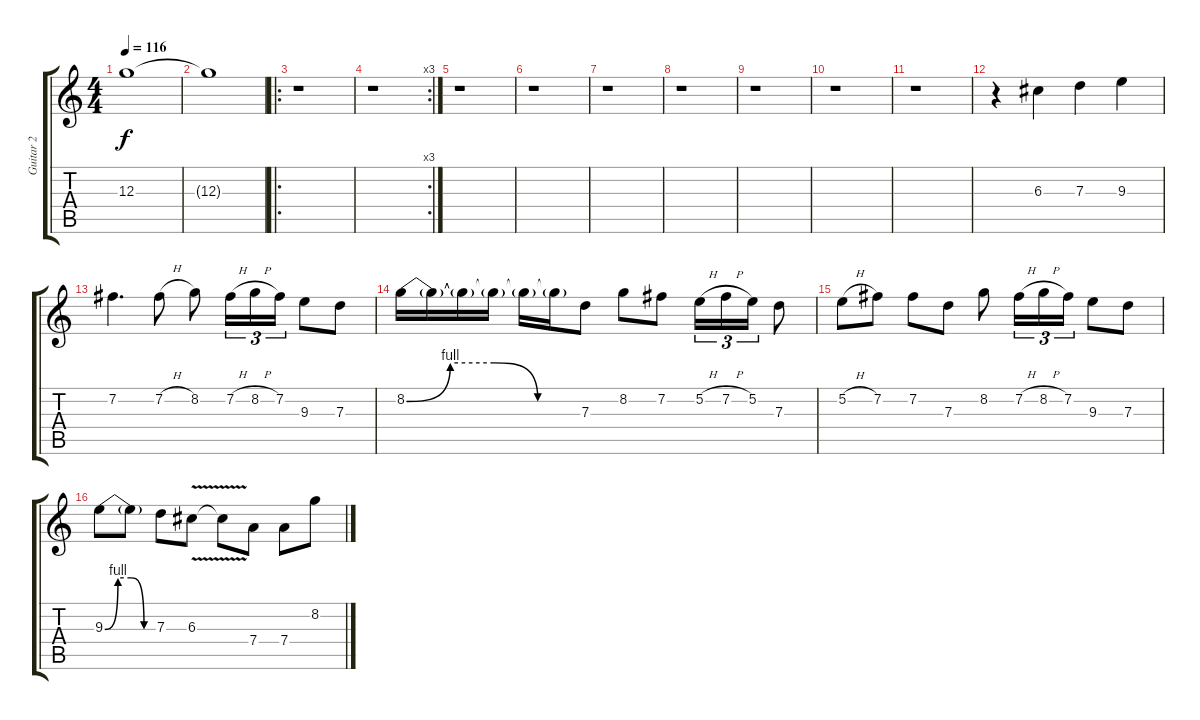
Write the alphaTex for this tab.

\track ("Guitar 2" "Guitar 2") {instrument distortionguitar}
\staff {score tabs}
\tuning (E4 B3 G3 D3 A2 E2) {hide}
\ts (4 4)
\tempo 116
\clef g2
\ks c
12.3{t}.1{dy f} |
12.3{t}.1 |
\ro
r.1 |
\rc 3
r.1 |
r.1 |
r.1 |
r.1 |
r.1 |
r.1 |
r.1 |
r.1 |
r.4 6.3.4 7.3.4 9.3.4 |
7.2.4{d} 7.2{h}.8 8.2.8 7.2{h}.16{tu (3 2)} 8.2{h}.16{tu (3 2)} 7.2.16{tu (3 2)} 9.3.8 7.3.8 |
8.2{be (custom 0 0 15 4 30 4 45 0 60 0)}.16 8.2{t}.16 8.2{t}.16 8.2{t}.16 8.2{t}.16 8.2{t}.16 7.3.8 8.2.8 7.2.8 5.2{h}.16{tu (3 2)} 7.2{h}.16{tu (3 2)} 5.2.16{tu (3 2)} 7.3.8 |
5.2{h}.8 7.2.8 7.2.8 7.3.8 8.2.8 7.2{h}.16{tu (3 2)} 8.2{h}.16{tu (3 2)} 7.2.16{tu (3 2)} 9.3.8 7.3.8 |
9.3{be (custom 0 0 15 4 30 4 45 0 60 0)}.8 9.3{t}.8 7.3.8 6.3{v}.8 6.3{t}.8 7.4.8 7.4.8 8.2.8
